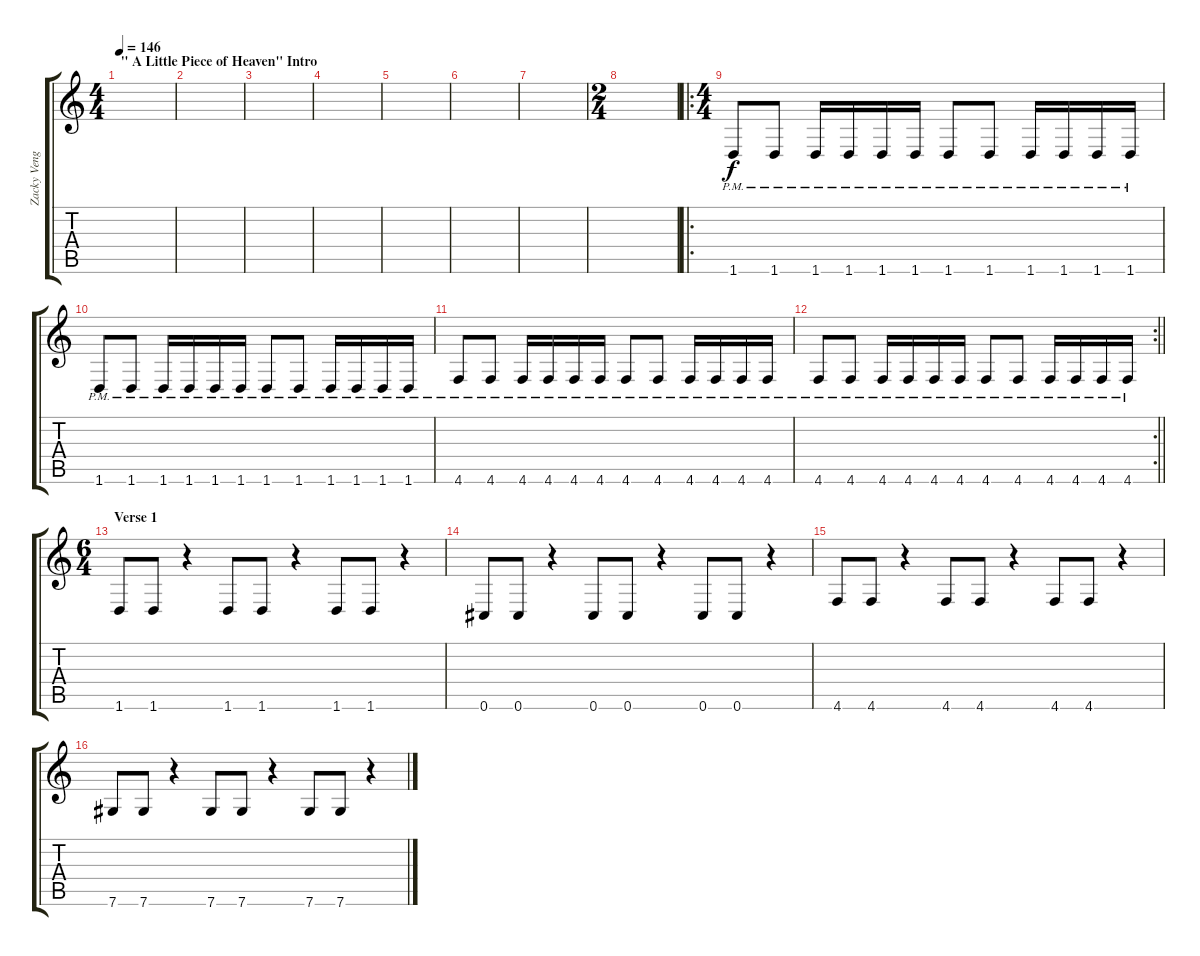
\track ("Zacky Vengeance | Gtr. 1 - Db" "Zacky Veng") {instrument overdrivenguitar}
\staff {score tabs}
\tuning (Eb4 Bb3 Gb3 Db3 Ab2 Db2) {hide}
\ts (4 4)
\section ("" "\" A Little Piece of Heaven\" Intro")
\tempo 146
\clef g2
\ks c
|
|
|
|
|
|
|
\ts (2 4)
|
\ro
\ts (4 4)
1.6{pm}.8 1.6{pm}.8 1.6{pm}.16 1.6{pm}.16 1.6{pm}.16 1.6{pm}.16 1.6{pm}.8 1.6{pm}.8 1.6{pm}.16 1.6{pm}.16 1.6{pm}.16 1.6{pm}.16 |
1.6{pm}.8 1.6{pm}.8 1.6{pm}.16 1.6{pm}.16 1.6{pm}.16 1.6{pm}.16 1.6{pm}.8 1.6{pm}.8 1.6{pm}.16 1.6{pm}.16 1.6{pm}.16 1.6{pm}.16 |
4.6{pm}.8 4.6{pm}.8 4.6{pm}.16 4.6{pm}.16 4.6{pm}.16 4.6{pm}.16 4.6{pm}.8 4.6{pm}.8 4.6{pm}.16 4.6{pm}.16 4.6{pm}.16 4.6{pm}.16 |
\rc 2
\barLineRight lightlight
4.6{pm}.8 4.6{pm}.8 4.6{pm}.16 4.6{pm}.16 4.6{pm}.16 4.6{pm}.16 4.6{pm}.8 4.6{pm}.8 4.6{pm}.16 4.6{pm}.16 4.6{pm}.16 4.6{pm}.16 |
\ts (6 4)
\section ("" "Verse 1")
1.6.8 1.6.8 r.4 1.6.8 1.6.8 r.4 1.6.8 1.6.8 r.4 |
0.6.8 0.6.8 r.4 0.6.8 0.6.8 r.4 0.6.8 0.6.8 r.4 |
4.6.8 4.6.8 r.4 4.6.8 4.6.8 r.4 4.6.8 4.6.8 r.4 |
7.6.8 7.6.8 r.4 7.6.8 7.6.8 r.4 7.6.8 7.6.8 r.4
